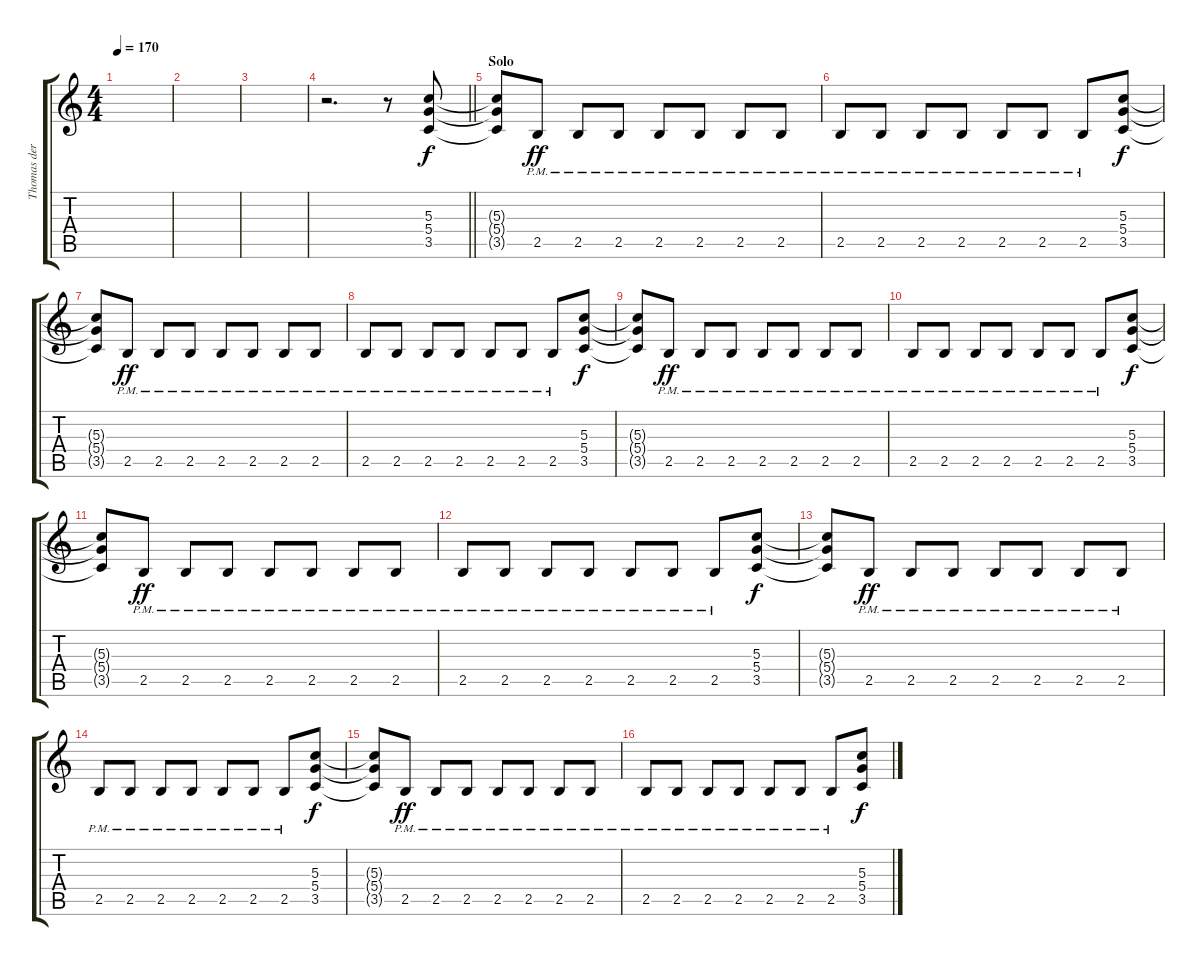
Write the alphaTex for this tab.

\track ("Thomas der Münzer" "Thomas der") {instrument distortionguitar}
\staff {score tabs}
\tuning (E4 B3 G3 D3 A2 E2) {hide}
\ts (4 4)
\tempo 170
\clef g2
\ks c
|
|
|
\barLineRight lightlight
r.2{d} r.8 (5.3 5.4 3.5).8 |
\section ("" "Solo")
(5.3{t} 5.4{t} 3.5{t}).8 2.5{pm}.8{dy ff} 2.5{pm}.8 2.5{pm}.8 2.5{pm}.8 2.5{pm}.8 2.5{pm}.8 2.5{pm}.8 |
2.5{pm}.8 2.5{pm}.8 2.5{pm}.8 2.5{pm}.8 2.5{pm}.8 2.5{pm}.8 2.5{pm}.8 (5.3 5.4 3.5).8{dy f} |
(5.3{t} 5.4{t} 3.5{t}).8 2.5{pm}.8{dy ff} 2.5{pm}.8 2.5{pm}.8 2.5{pm}.8 2.5{pm}.8 2.5{pm}.8 2.5{pm}.8 |
2.5{pm}.8 2.5{pm}.8 2.5{pm}.8 2.5{pm}.8 2.5{pm}.8 2.5{pm}.8 2.5{pm}.8 (5.3 5.4 3.5).8{dy f} |
(5.3{t} 5.4{t} 3.5{t}).8 2.5{pm}.8{dy ff} 2.5{pm}.8 2.5{pm}.8 2.5{pm}.8 2.5{pm}.8 2.5{pm}.8 2.5{pm}.8 |
2.5{pm}.8 2.5{pm}.8 2.5{pm}.8 2.5{pm}.8 2.5{pm}.8 2.5{pm}.8 2.5{pm}.8 (5.3 5.4 3.5).8{dy f} |
(5.3{t} 5.4{t} 3.5{t}).8 2.5{pm}.8{dy ff} 2.5{pm}.8 2.5{pm}.8 2.5{pm}.8 2.5{pm}.8 2.5{pm}.8 2.5{pm}.8 |
2.5{pm}.8 2.5{pm}.8 2.5{pm}.8 2.5{pm}.8 2.5{pm}.8 2.5{pm}.8 2.5{pm}.8 (5.3 5.4 3.5).8{dy f} |
(5.3{t} 5.4{t} 3.5{t}).8 2.5{pm}.8{dy ff} 2.5{pm}.8 2.5{pm}.8 2.5{pm}.8 2.5{pm}.8 2.5{pm}.8 2.5{pm}.8 |
2.5{pm}.8 2.5{pm}.8 2.5{pm}.8 2.5{pm}.8 2.5{pm}.8 2.5{pm}.8 2.5{pm}.8 (5.3 5.4 3.5).8{dy f} |
(5.3{t} 5.4{t} 3.5{t}).8 2.5{pm}.8{dy ff} 2.5{pm}.8 2.5{pm}.8 2.5{pm}.8 2.5{pm}.8 2.5{pm}.8 2.5{pm}.8 |
2.5{pm}.8 2.5{pm}.8 2.5{pm}.8 2.5{pm}.8 2.5{pm}.8 2.5{pm}.8 2.5{pm}.8 (5.3 5.4 3.5).8{dy f}
